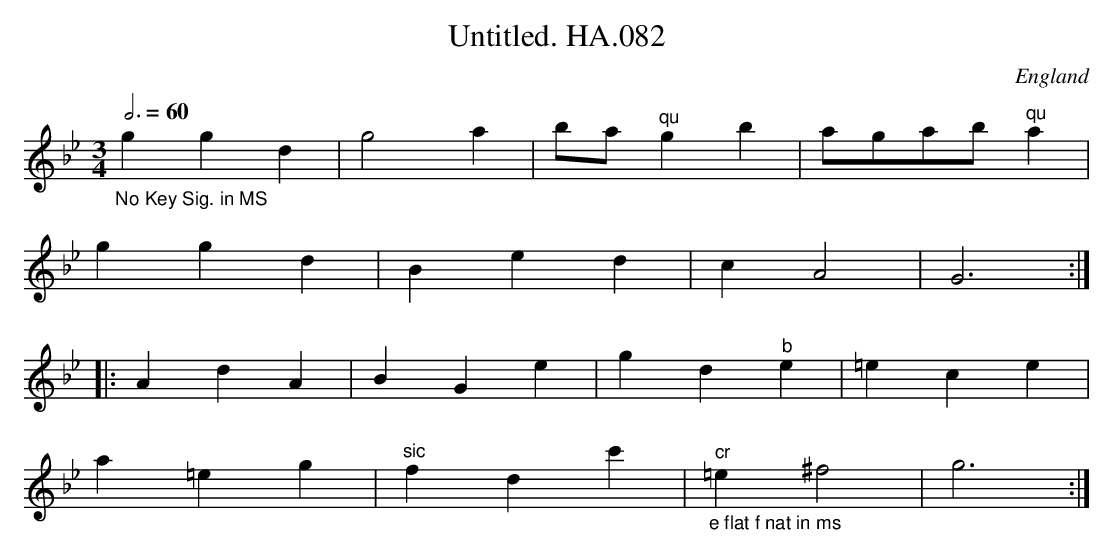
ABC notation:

X:1
T:Untitled. HA.082
M:3/4
L:1/4
Q:3/4=60
O:England
K:Bb major
"_No Key Sig. in MS"ggd|g2a|b/a/"^qu"gb|a/g/a/b/"^qu"a|!
ggd|Bed|cA2|G3:|!
|:AdA|BGe|gd"^b"e|=ece|!
a=eg|"^sic"fdc'|"^cr""_e flat f nat in ms"=e^f2|g3:|
